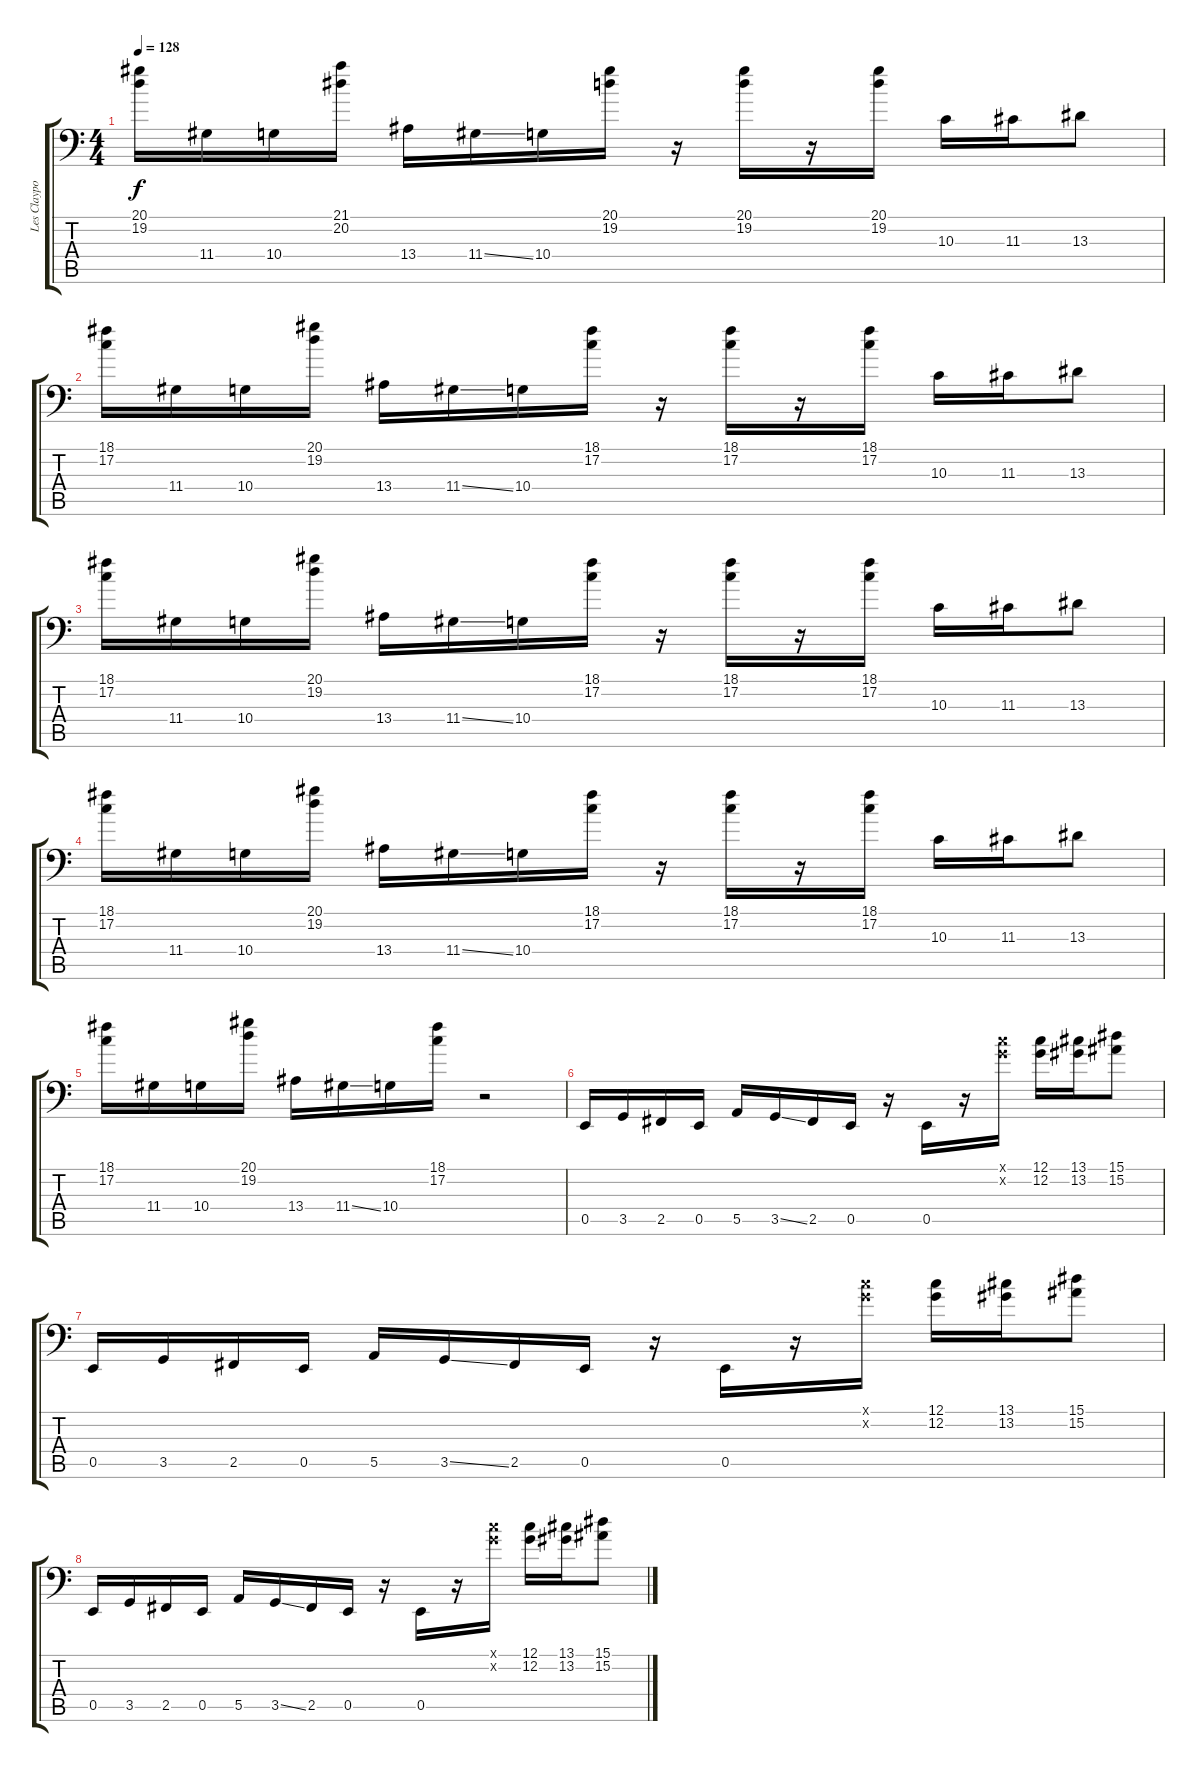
\track ("Les Claypool" "Les Claypo") {instrument slapbass1}
\staff {score tabs}
\tuning (C3 G2 D2 A1 E1 B0) {hide}
\ts (4 4)
\tempo 128
\clef f4
\ks c
(20.1 19.2).16{dy f} 11.4.16 10.4.16 (21.1 20.2).16 13.4.16 11.4{ss}.16 10.4.16 (20.1 19.2).16 r.16 (20.1 19.2).16 r.16 (20.1 19.2).16 10.3.16 11.3.16 13.3.8 |
(18.1 17.2).16 11.4.16 10.4.16 (20.1 19.2).16 13.4.16 11.4{ss}.16 10.4.16 (18.1 17.2).16 r.16 (18.1 17.2).16 r.16 (18.1 17.2).16 10.3.16 11.3.16 13.3.8 |
(18.1 17.2).16 11.4.16 10.4.16 (20.1 19.2).16 13.4.16 11.4{ss}.16 10.4.16 (18.1 17.2).16 r.16 (18.1 17.2).16 r.16 (18.1 17.2).16 10.3.16 11.3.16 13.3.8 |
(18.1 17.2).16 11.4.16 10.4.16 (20.1 19.2).16 13.4.16 11.4{ss}.16 10.4.16 (18.1 17.2).16 r.16 (18.1 17.2).16 r.16 (18.1 17.2).16 10.3.16 11.3.16 13.3.8 |
(18.1 17.2).16 11.4.16 10.4.16 (20.1 19.2).16 13.4.16 11.4{ss}.16 10.4.16 (18.1 17.2).16 r.2 |
0.5.16 3.5.16 2.5.16 0.5.16 5.5.16 3.5{ss}.16 2.5.16 0.5.16 r.16 0.5.16 r.16 (12.1{x} 12.2{x}).16 (12.1 12.2).16 (13.1 13.2).16 (15.1 15.2).8 |
0.5.16 3.5.16 2.5.16 0.5.16 5.5.16 3.5{ss}.16 2.5.16 0.5.16 r.16 0.5.16 r.16 (12.1{x} 12.2{x}).16 (12.1 12.2).16 (13.1 13.2).16 (15.1 15.2).8 |
0.5.16 3.5.16 2.5.16 0.5.16 5.5.16 3.5{ss}.16 2.5.16 0.5.16 r.16 0.5.16 r.16 (12.1{x} 12.2{x}).16 (12.1 12.2).16 (13.1 13.2).16 (15.1 15.2).8
